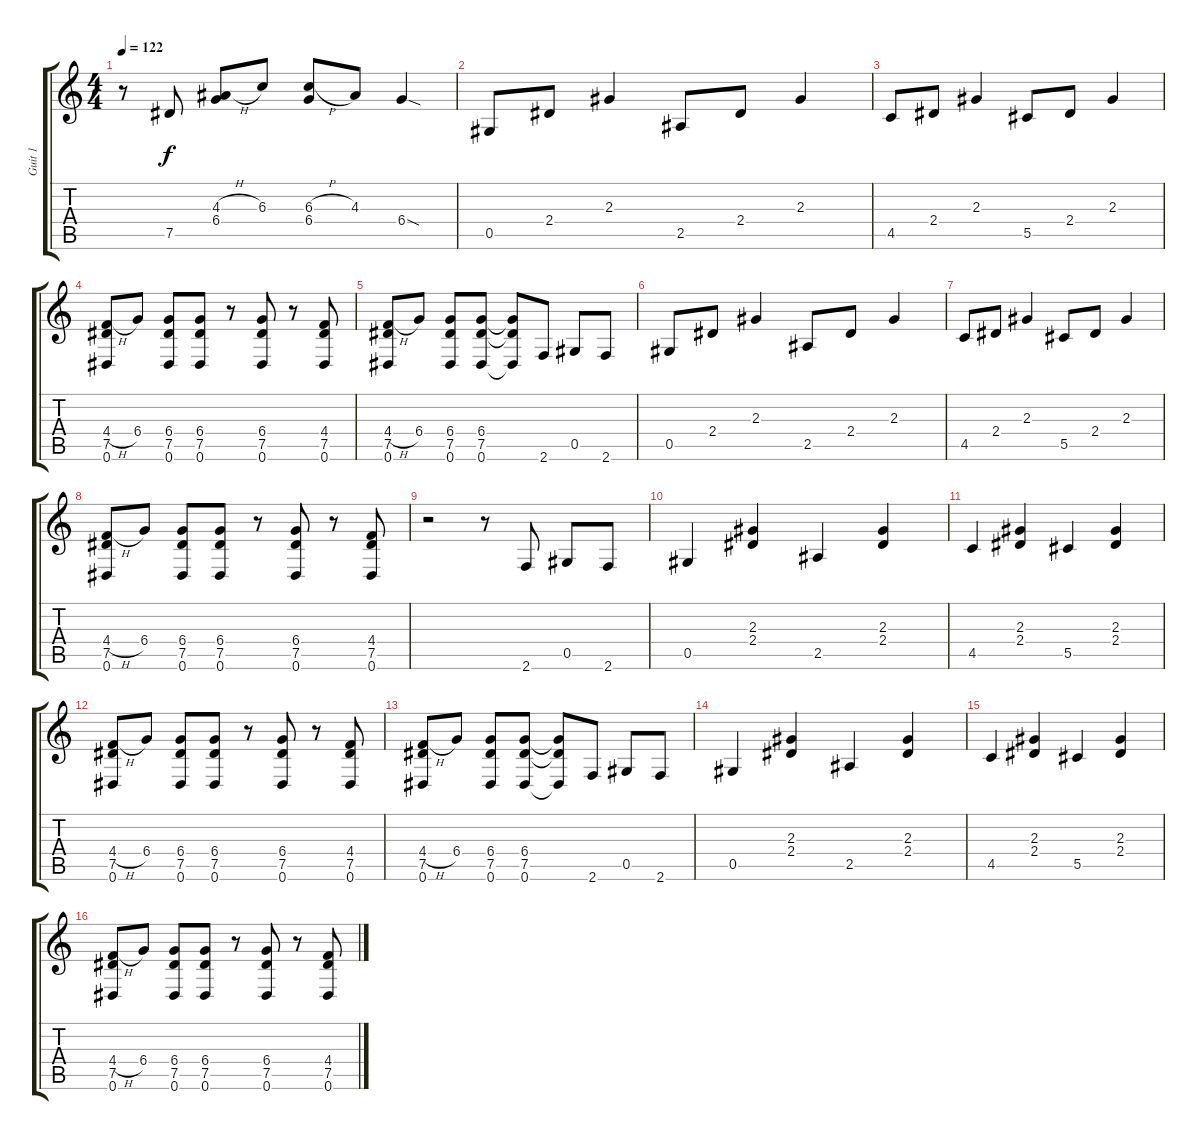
\track ("Guit 1" "Guit 1") {instrument distortionguitar}
\staff {score tabs}
\tuning (Eb4 Bb3 Gb3 Db3 Ab2 Eb2) {hide}
\ts (4 4)
\tempo 122
\clef g2
\ks c
r.8{dy f} 7.5.8 (4.3{h} 6.4).8 6.3.8 (6.3{h} 6.4).8 4.3.8 6.4{sod}.4 |
0.5.8 2.4.8 2.3.4 2.5.8 2.4.8 2.3.4 |
4.5.8 2.4.8 2.3.4 5.5.8 2.4.8 2.3.4 |
(4.4{h} 7.5 0.6).8 6.4.8 (6.4 7.5 0.6).8 (6.4 7.5 0.6).8 r.8 (6.4 7.5 0.6).8 r.8 (4.4 7.5 0.6).8 |
(4.4{h} 7.5 0.6).8 6.4.8 (6.4 7.5 0.6).8 (6.4 7.5 0.6).8 (6.4{t} 7.5{t} 0.6{t}).8 2.6.8 0.5.8 2.6.8 |
0.5.8 2.4.8 2.3.4 2.5.8 2.4.8 2.3.4 |
4.5.8 2.4.8 2.3.4 5.5.8 2.4.8 2.3.4 |
(4.4{h} 7.5 0.6).8 6.4.8 (6.4 7.5 0.6).8 (6.4 7.5 0.6).8 r.8 (6.4 7.5 0.6).8 r.8 (4.4 7.5 0.6).8 |
r.2 r.8 2.6.8 0.5.8 2.6.8 |
0.5.4 (2.3 2.4).4 2.5.4 (2.3 2.4).4 |
4.5.4 (2.3 2.4).4 5.5.4 (2.3 2.4).4 |
(4.4{h} 7.5 0.6).8 6.4.8 (6.4 7.5 0.6).8 (6.4 7.5 0.6).8 r.8 (6.4 7.5 0.6).8 r.8 (4.4 7.5 0.6).8 |
(4.4{h} 7.5 0.6).8 6.4.8 (6.4 7.5 0.6).8 (6.4 7.5 0.6).8 (6.4{t} 7.5{t} 0.6{t}).8 2.6.8 0.5.8 2.6.8 |
0.5.4 (2.3 2.4).4 2.5.4 (2.3 2.4).4 |
4.5.4 (2.3 2.4).4 5.5.4 (2.3 2.4).4 |
(4.4{h} 7.5 0.6).8 6.4.8 (6.4 7.5 0.6).8 (6.4 7.5 0.6).8 r.8 (6.4 7.5 0.6).8 r.8 (4.4 7.5 0.6).8
